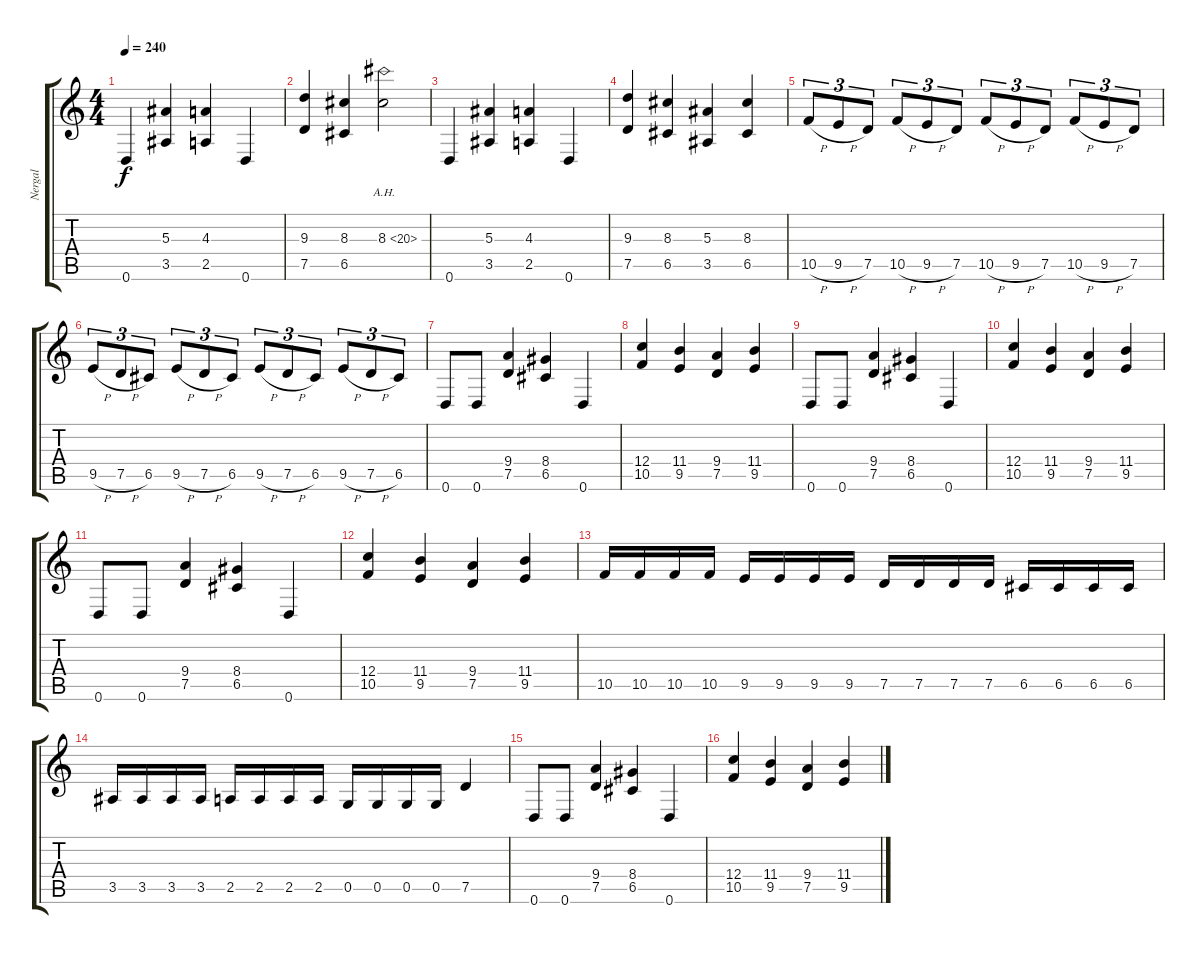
\track ("Nergal" "Nergal") {instrument distortionguitar}
\staff {score tabs}
\tuning (D4 A3 F3 C3 G2 D2) {hide}
\ts (4 4)
\tempo 240
\clef g2
\ks c
0.6.4{dy f} (5.3 3.5).4 (4.3 2.5).4 0.6.4 |
(9.3 7.5).4 (8.3 6.5).4 8.3{ah 12}.2 |
0.6.4 (5.3 3.5).4 (4.3 2.5).4 0.6.4 |
(9.3 7.5).4 (8.3 6.5).4 (5.3 3.5).4 (8.3 6.5).4 |
10.5{h}.8{tu (3 2)} 9.5{h}.8{tu (3 2)} 7.5.8{tu (3 2)} 10.5{h}.8{tu (3 2)} 9.5{h}.8{tu (3 2)} 7.5.8{tu (3 2)} 10.5{h}.8{tu (3 2)} 9.5{h}.8{tu (3 2)} 7.5.8{tu (3 2)} 10.5{h}.8{tu (3 2)} 9.5{h}.8{tu (3 2)} 7.5.8{tu (3 2)} |
9.5{h}.8{tu (3 2)} 7.5{h}.8{tu (3 2)} 6.5.8{tu (3 2)} 9.5{h}.8{tu (3 2)} 7.5{h}.8{tu (3 2)} 6.5.8{tu (3 2)} 9.5{h}.8{tu (3 2)} 7.5{h}.8{tu (3 2)} 6.5.8{tu (3 2)} 9.5{h}.8{tu (3 2)} 7.5{h}.8{tu (3 2)} 6.5.8{tu (3 2)} |
0.6.8 0.6.8 (9.4 7.5).4 (8.4 6.5).4 0.6.4 |
(12.4 10.5).4 (11.4 9.5).4 (9.4 7.5).4 (11.4 9.5).4 |
0.6.8 0.6.8 (9.4 7.5).4 (8.4 6.5).4 0.6.4 |
(12.4 10.5).4 (11.4 9.5).4 (9.4 7.5).4 (11.4 9.5).4 |
0.6.8 0.6.8 (9.4 7.5).4 (8.4 6.5).4 0.6.4 |
(12.4 10.5).4 (11.4 9.5).4 (9.4 7.5).4 (11.4 9.5).4 |
10.5.16 10.5.16 10.5.16 10.5.16 9.5.16 9.5.16 9.5.16 9.5.16 7.5.16 7.5.16 7.5.16 7.5.16 6.5.16 6.5.16 6.5.16 6.5.16 |
3.5.16 3.5.16 3.5.16 3.5.16 2.5.16 2.5.16 2.5.16 2.5.16 0.5.16 0.5.16 0.5.16 0.5.16 7.5.4 |
0.6.8 0.6.8 (9.4 7.5).4 (8.4 6.5).4 0.6.4 |
(12.4 10.5).4 (11.4 9.5).4 (9.4 7.5).4 (11.4 9.5).4
